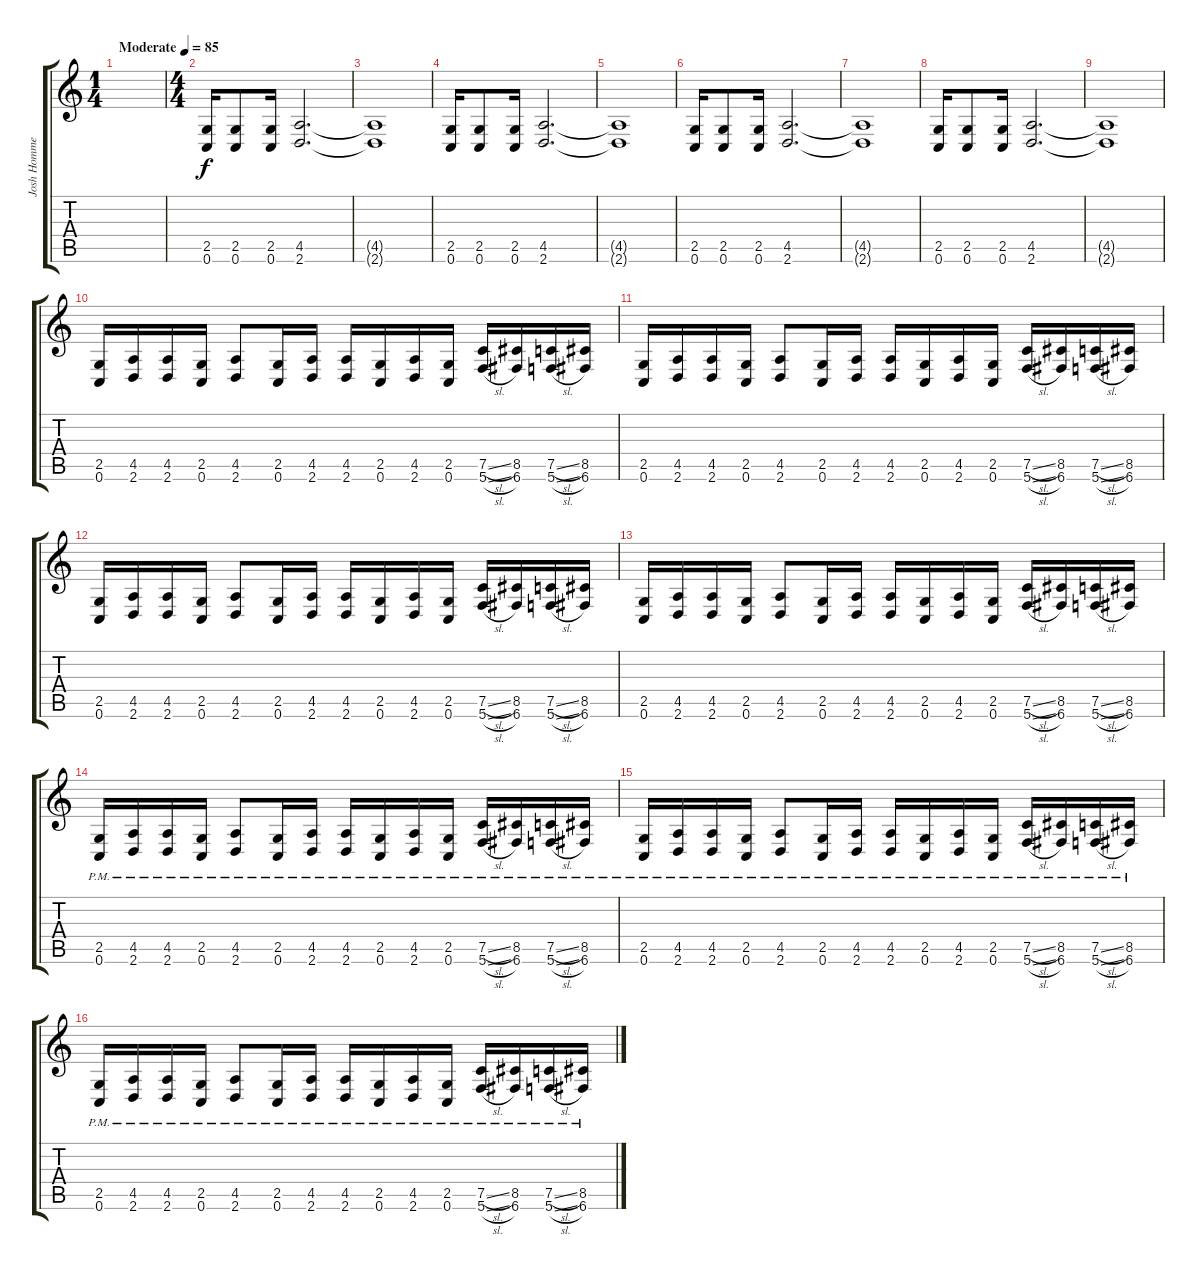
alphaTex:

\track ("Josh Homme" "Josh Homme") {instrument distortionguitar}
\staff {score tabs}
\tuning (C4 G3 Eb3 Bb2 F2 C2) {hide}
\ts (1 4)
\tempo (85 "Moderate")
\clef g2
\ks c
|
\ts (4 4)
(2.5 0.6).16 (2.5 0.6).8 (2.5 0.6).16 (4.5 2.6).2{d} |
(4.5{t} 2.6{t}).1 |
(2.5 0.6).16 (2.5 0.6).8 (2.5 0.6).16 (4.5 2.6).2{d} |
(4.5{t} 2.6{t}).1 |
(2.5 0.6).16 (2.5 0.6).8 (2.5 0.6).16 (4.5 2.6).2{d} |
(4.5{t} 2.6{t}).1 |
(2.5 0.6).16 (2.5 0.6).8 (2.5 0.6).16 (4.5 2.6).2{d} |
(4.5{t} 2.6{t}).1 |
(2.5 0.6).16 (4.5 2.6).16 (4.5 2.6).16 (2.5 0.6).16 (4.5 2.6).8 (2.5 0.6).16 (4.5 2.6).16 (4.5 2.6).16 (2.5 0.6).16 (4.5 2.6).16 (2.5 0.6).16 (7.5{sl} 5.6{sl}).16 (8.5 6.6).16 (7.5{sl} 5.6{sl}).16 (8.5 6.6).16 |
(2.5 0.6).16 (4.5 2.6).16 (4.5 2.6).16 (2.5 0.6).16 (4.5 2.6).8 (2.5 0.6).16 (4.5 2.6).16 (4.5 2.6).16 (2.5 0.6).16 (4.5 2.6).16 (2.5 0.6).16 (7.5{sl} 5.6{sl}).16 (8.5 6.6).16 (7.5{sl} 5.6{sl}).16 (8.5 6.6).16 |
(2.5 0.6).16 (4.5 2.6).16 (4.5 2.6).16 (2.5 0.6).16 (4.5 2.6).8 (2.5 0.6).16 (4.5 2.6).16 (4.5 2.6).16 (2.5 0.6).16 (4.5 2.6).16 (2.5 0.6).16 (7.5{sl} 5.6{sl}).16 (8.5 6.6).16 (7.5{sl} 5.6{sl}).16 (8.5 6.6).16 |
(2.5 0.6).16 (4.5 2.6).16 (4.5 2.6).16 (2.5 0.6).16 (4.5 2.6).8 (2.5 0.6).16 (4.5 2.6).16 (4.5 2.6).16 (2.5 0.6).16 (4.5 2.6).16 (2.5 0.6).16 (7.5{sl} 5.6{sl}).16 (8.5 6.6).16 (7.5{sl} 5.6{sl}).16 (8.5 6.6).16 |
(2.5{pm} 0.6{pm}).16{volume 10} (4.5{pm} 2.6{pm}).16 (4.5{pm} 2.6{pm}).16 (2.5{pm} 0.6{pm}).16 (4.5{pm} 2.6{pm}).8 (2.5{pm} 0.6{pm}).16 (4.5{pm} 2.6{pm}).16 (4.5{pm} 2.6{pm}).16 (2.5{pm} 0.6{pm}).16 (4.5{pm} 2.6{pm}).16 (2.5{pm} 0.6{pm}).16 (7.5{sl pm} 5.6{sl pm}).16 (8.5{pm} 6.6{pm}).16 (7.5{sl pm} 5.6{sl pm}).16 (8.5{pm} 6.6{pm}).16 |
(2.5{pm} 0.6{pm}).16 (4.5{pm} 2.6{pm}).16 (4.5{pm} 2.6{pm}).16 (2.5{pm} 0.6{pm}).16 (4.5{pm} 2.6{pm}).8 (2.5{pm} 0.6{pm}).16 (4.5{pm} 2.6{pm}).16 (4.5{pm} 2.6{pm}).16 (2.5{pm} 0.6{pm}).16 (4.5{pm} 2.6{pm}).16 (2.5{pm} 0.6{pm}).16 (7.5{sl pm} 5.6{sl pm}).16 (8.5{pm} 6.6{pm}).16 (7.5{sl pm} 5.6{sl pm}).16 (8.5{pm} 6.6{pm}).16 |
(2.5{pm} 0.6{pm}).16 (4.5{pm} 2.6{pm}).16 (4.5{pm} 2.6{pm}).16 (2.5{pm} 0.6{pm}).16 (4.5{pm} 2.6{pm}).8 (2.5{pm} 0.6{pm}).16 (4.5{pm} 2.6{pm}).16 (4.5{pm} 2.6{pm}).16 (2.5{pm} 0.6{pm}).16 (4.5{pm} 2.6{pm}).16 (2.5{pm} 0.6{pm}).16 (7.5{sl pm} 5.6{sl pm}).16 (8.5{pm} 6.6{pm}).16 (7.5{sl pm} 5.6{sl pm}).16 (8.5{pm} 6.6{pm}).16
